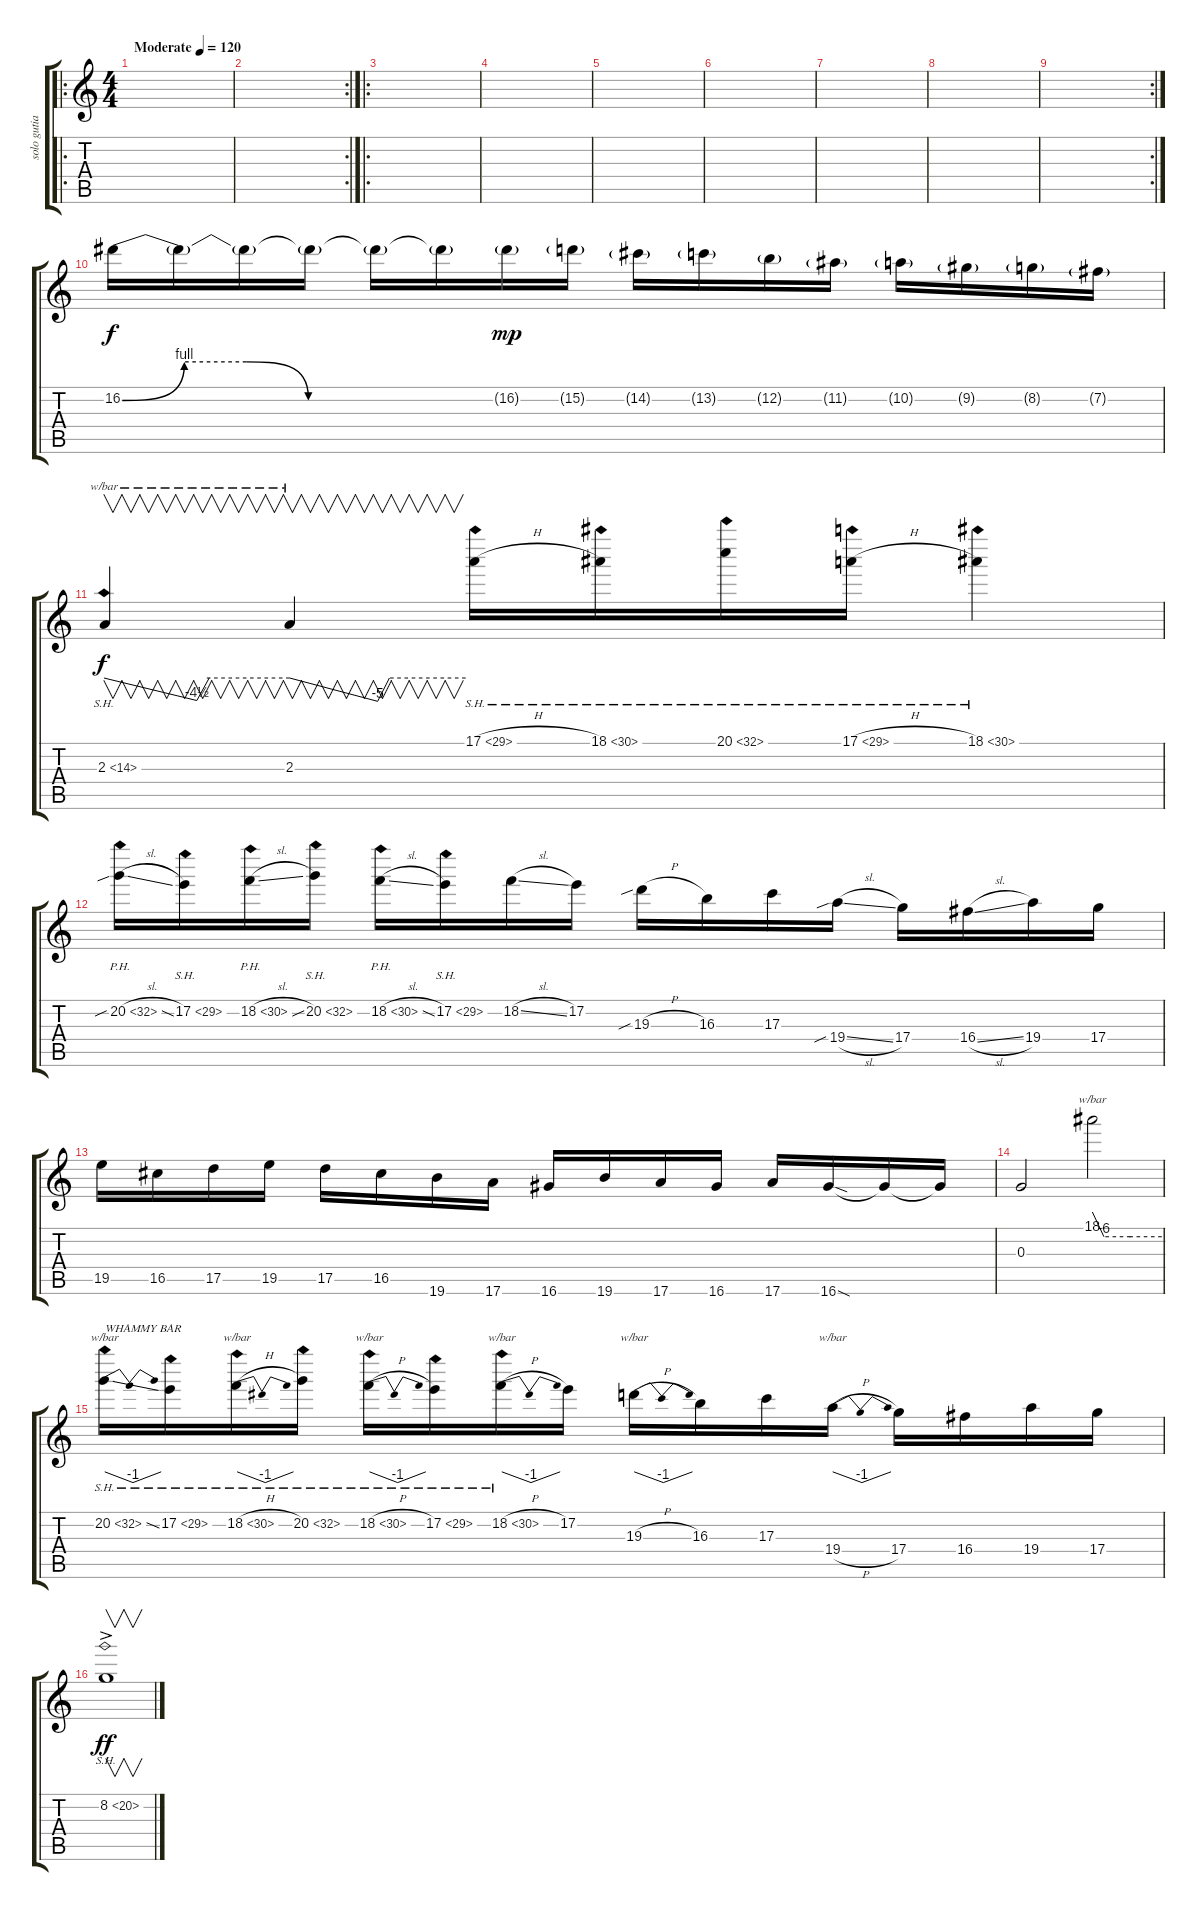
\track ("solo gutiar" "solo gutia") {instrument distortionguitar}
\staff {score tabs}
\tuning (E4 B3 G3 D3 A2 E2) {hide}
\ro
\ts (4 4)
\tempo (120 "Moderate")
\clef g2
\ks c
|
\rc 2
|
\ro
|
|
|
|
|
|
\rc 2
|
16.2{be (custom 0 0 10 4 20 4 30 0 60 0)}.16 16.2{t}.16 16.2{t}.16 16.2{t}.16 16.2{t}.16 16.2{t}.16 16.2{g}.16{dy mp} 15.2{g}.16 14.2{g}.16 13.2{g}.16 12.2{g}.16 11.2{g}.16 10.2{g}.16 9.2{g}.16 8.2{g}.16 7.2{g}.16 |
2.3{sh 12}.4{v tbe (custom default 0 0 30 -18 34 0 60 0) dy f} 2.3.4{v tbe (custom default 0 0 30 -20 34 0 60 0)} 17.1{sh 12 h}.16 18.1{sh 12}.16 20.1{sh 12}.16 17.1{sh 12 h}.16 18.1{sh 12}.4 |
20.2{ph 12 sib sl}.16 17.2{sh 12}.16 18.2{ph 12 sl}.16 20.2{sh 12}.16 18.2{ph 12 sl}.16 17.2{sh 12}.16 18.2{sl}.16 17.2.16 19.3{sib h}.16 16.3.16 17.3.16 19.4{sib sl}.16 17.4.16 16.4{sl}.16 19.4.16 17.4.16 |
19.5.16 16.5.16 17.5.16 19.5.16 17.5.16 16.5.16 19.6.16 17.6.16 16.6.16 19.6.16 17.6.16 16.6.16 17.6.16 16.6{sod}.16 16.6{t}.16 16.6{t}.16 |
0.3.2 18.1.2{tbe (custom default 0 0 10 -24 33 -24 60 -24)} |
20.2{sh 12 ss}.16{tbe (dip default 0 0 30 -4 60 0) txt "WHAMMY BAR"} 17.2{sh 12}.16 18.2{sh 12 h}.16{tbe (dip default 0 0 30 -4 60 0)} 20.2{sh 12}.16 18.2{sh 12 h}.16{tbe (dip default 0 0 30 -4 60 0)} 17.2{sh 12}.16 18.2{sh 12 h}.16{tbe (dip default 0 0 30 -4 60 0)} 17.2.16 19.3{h}.16{tbe (dip default 0 0 30 -4 60 0)} 16.3.16 17.3.16 19.4{h}.16{tbe (dip default 0 0 30 -4 60 0)} 17.4.16 16.4.16 19.4.16 17.4.16 |
8.2{sh 12 ac}.1{v dy ff}
